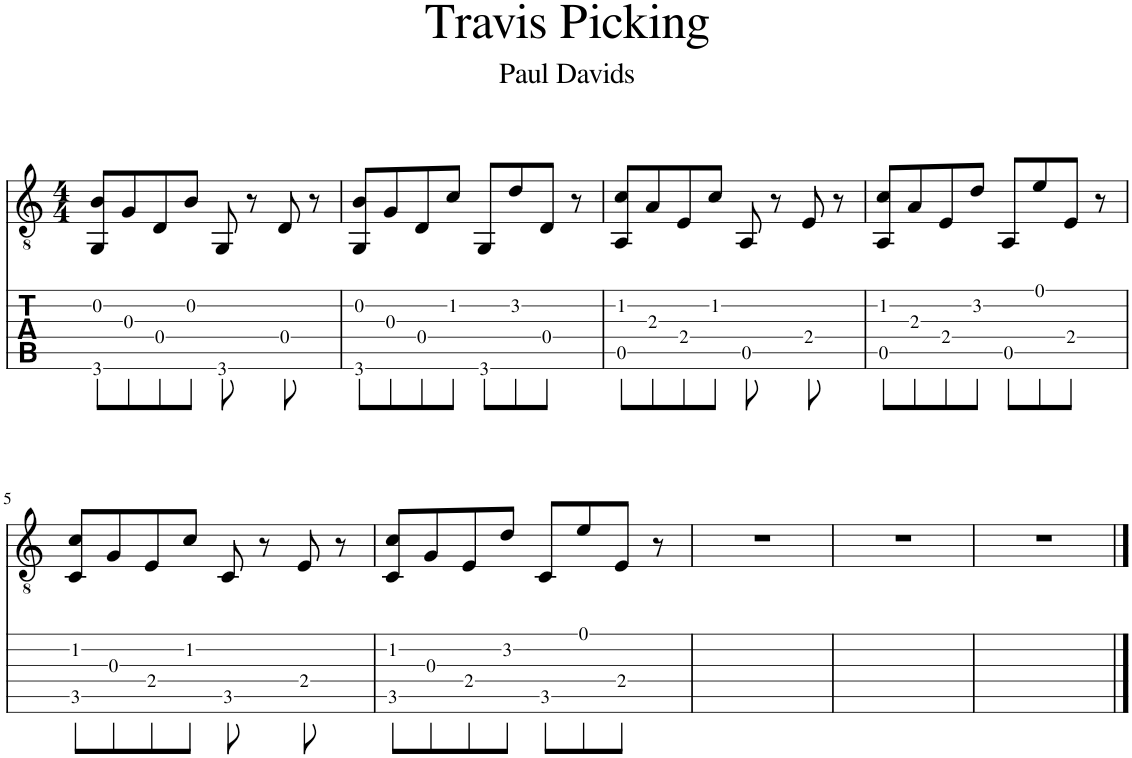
**kern	**kern
*part1	*part1
*staff2	*staff1
*I"Akustische Gitarre	*
*I'Git.	*
*stria6	*
*	*clefGv2
*k[]	*k[]
*M4/4	*M4/4
=1	=1
8GG\ 8B\L	8GG/ 8B/L
8G\	8G/
8D\	8D/
8B\J	8B/J
8GG\	8GG/
8r	8r
8D\	8D/
8r	8r
=2	=2
8GG\ 8B\L	8GG/ 8B/L
8G\	8G/
8D\	8D/
8c\J	8c/J
8GG\L	8GG/L
8d\	8d/
8D\J	8D/J
8r	8r
=3	=3
8AA\ 8c\L	8AA/ 8c/L
8A\	8A/
8E\	8E/
8c\J	8c/J
8AA\	8AA/
8r	8r
8E\	8E/
8r	8r
=4	=4
8AA\ 8c\L	8AA/ 8c/L
8A\	8A/
8E\	8E/
8d\J	8d/J
8AA\L	8AA/L
8e\	8e/
8E\J	8E/J
8r	8r
!!LO:LB:g=z
=5	=5
8C\ 8c\L	8C/ 8c/L
8G\	8G/
8E\	8E/
8c\J	8c/J
8C\	8C/
8r	8r
8E\	8E/
8r	8r
=6	=6
8C\ 8c\L	8C/ 8c/L
8G\	8G/
8E\	8E/
8d\J	8d/J
8C\L	8C/L
8e\	8e/
8E\J	8E/J
8r	8r
=7	=7
1r	1r
=8	=8
1r	1r
=9	=9
1r	1r
==	==
*-	*-
